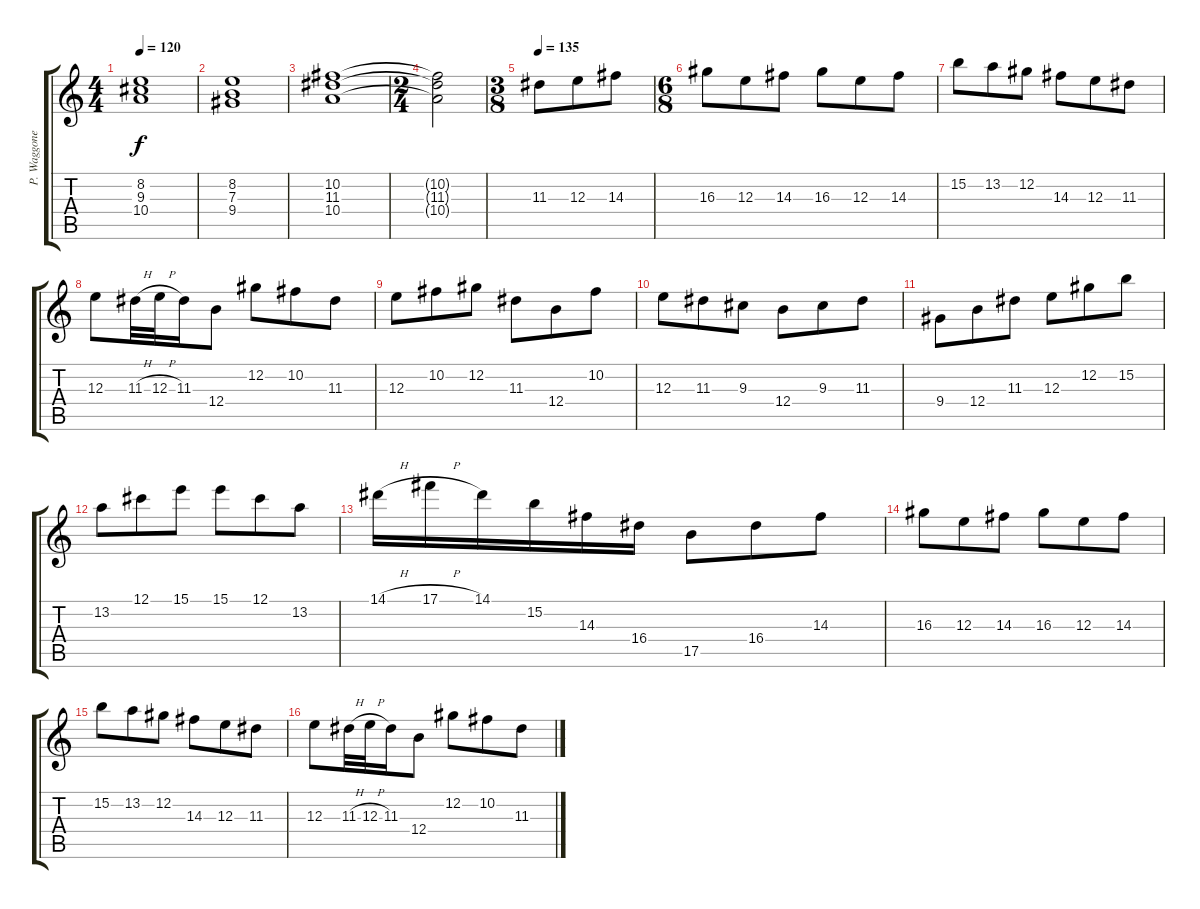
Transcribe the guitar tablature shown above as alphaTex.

\track ("P. Waggoner Lead Gtr." "P. Waggone") {instrument distortionguitar}
\staff {score tabs}
\tuning (Db4 Ab3 E3 B2 Gb2 Db2) {hide}
\ts (4 4)
\tempo 120
\clef g2
\ks c
(8.2 9.3 10.4).1{dy f} |
(8.2 7.3 9.4).1 |
(10.2 11.3 10.4).1 |
\ts (2 4)
(10.2{t} 11.3{t} 10.4{t}).2 |
\ts (3 8)
\tempo 135
11.3.8{instrument distortionguitar} 12.3.8 14.3.8 |
\ts (6 8)
16.3.8 12.3.8 14.3.8 16.3.8 12.3.8 14.3.8 |
15.2.8 13.2.8 12.2.8 14.3.8 12.3.8 11.3.8 |
12.3.8 11.3{h}.32 12.3{h}.32 11.3.16 12.4.8 12.2.8 10.2.8 11.3.8 |
12.3.8 10.2.8 12.2.8 11.3.8 12.4.8 10.2.8 |
12.3.8 11.3.8 9.3.8 12.4.8 9.3.8 11.3.8 |
9.4.8 12.4.8 11.3.8 12.3.8 12.2.8 15.2.8 |
13.2.8 12.1.8 15.1.8 15.1.8 12.1.8 13.2.8 |
14.1{h}.16 17.1{h}.16 14.1.16 15.2.16 14.3.16 16.4.16 17.5.8 16.4.8 14.3.8 |
16.3.8 12.3.8 14.3.8 16.3.8 12.3.8 14.3.8 |
15.2.8 13.2.8 12.2.8 14.3.8 12.3.8 11.3.8 |
12.3.8 11.3{h}.32 12.3{h}.32 11.3.16 12.4.8 12.2.8 10.2.8 11.3.8
